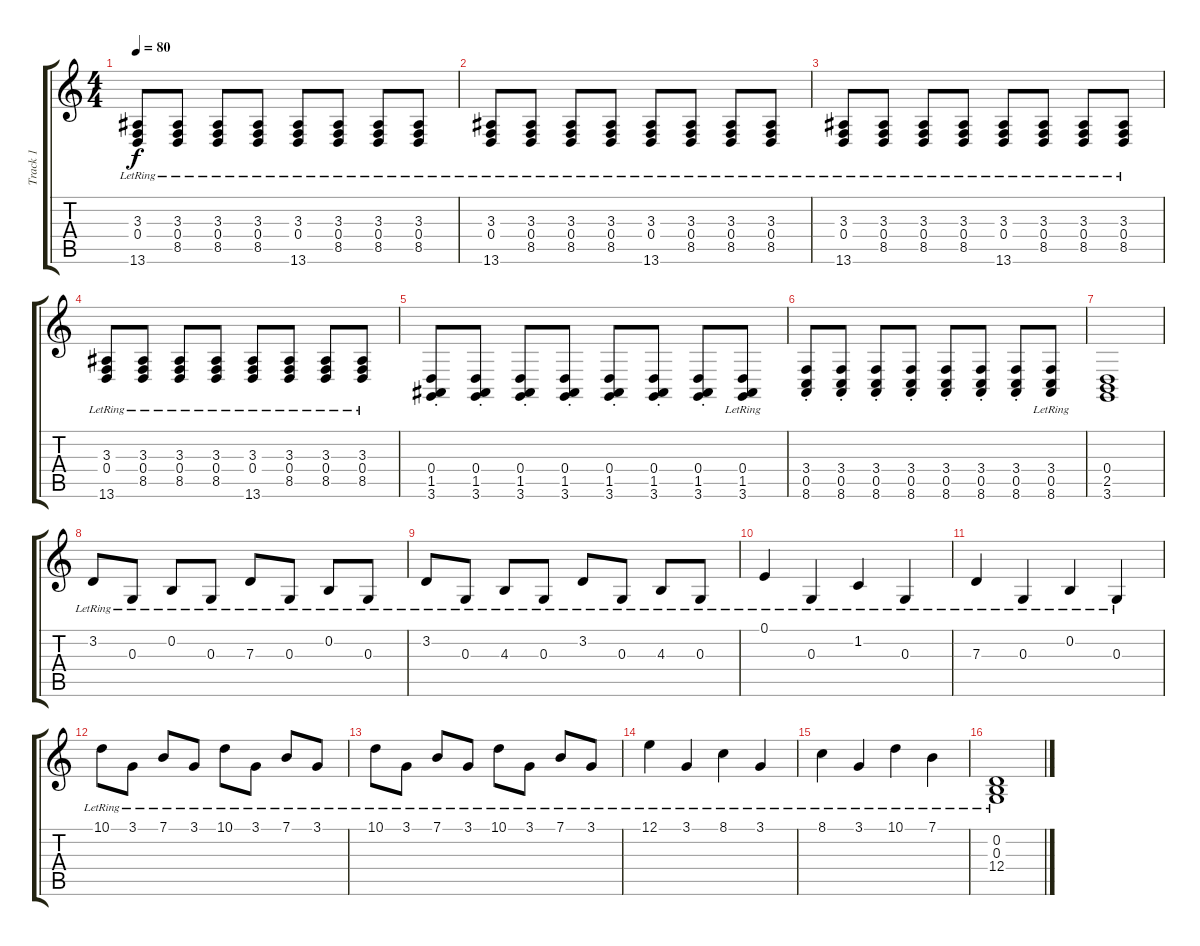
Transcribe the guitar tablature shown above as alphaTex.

\track ("Track 1" "Track 1") {instrument acousticgrandpiano}
\staff {score tabs}
\tuning (E4 B3 G3 D3 A2 E2) {hide}
\ts (4 4)
\tempo 80
\clef g2
\ks c
(3.3{lr} 0.4{lr} 13.6{lr}).8{dy f} (3.3{lr} 0.4{lr} 8.5{lr}).8 (3.3{lr} 0.4{lr} 8.5{lr}).8 (3.3{lr} 0.4{lr} 8.5{lr}).8 (3.3{lr} 0.4{lr} 13.6{lr}).8 (3.3{lr} 0.4{lr} 8.5{lr}).8 (3.3{lr} 0.4{lr} 8.5{lr}).8 (3.3{lr} 0.4{lr} 8.5{lr}).8 |
(3.3{lr} 0.4{lr} 13.6{lr}).8 (3.3{lr} 0.4{lr} 8.5{lr}).8 (3.3{lr} 0.4{lr} 8.5{lr}).8 (3.3{lr} 0.4{lr} 8.5{lr}).8 (3.3{lr} 0.4{lr} 13.6{lr}).8 (3.3{lr} 0.4{lr} 8.5{lr}).8 (3.3{lr} 0.4{lr} 8.5{lr}).8 (3.3{lr} 0.4{lr} 8.5{lr}).8 |
(3.3{lr} 0.4{lr} 13.6{lr}).8 (3.3{lr} 0.4{lr} 8.5{lr}).8 (3.3{lr} 0.4{lr} 8.5{lr}).8 (3.3{lr} 0.4{lr} 8.5{lr}).8 (3.3{lr} 0.4{lr} 13.6{lr}).8 (3.3{lr} 0.4{lr} 8.5{lr}).8 (3.3{lr} 0.4{lr} 8.5{lr}).8 (3.3{lr} 0.4{lr} 8.5{lr}).8 |
(3.3{lr} 0.4{lr} 13.6{lr}).8 (3.3{lr} 0.4{lr} 8.5{lr}).8 (3.3{lr} 0.4{lr} 8.5{lr}).8 (3.3{lr} 0.4{lr} 8.5{lr}).8 (3.3{lr} 0.4{lr} 13.6{lr}).8 (3.3{lr} 0.4{lr} 8.5{lr}).8 (3.3{lr} 0.4{lr} 8.5{lr}).8 (3.3{lr} 0.4{lr} 8.5{lr}).8 |
(0.4{st} 1.5{st} 3.6{st}).8 (0.4{st} 1.5{st} 3.6{st}).8 (0.4{st} 1.5{st} 3.6{st}).8 (0.4{st} 1.5{st} 3.6{st}).8 (0.4{st} 1.5{st} 3.6{st}).8 (0.4{st} 1.5{st} 3.6{st}).8 (0.4{st} 1.5{st} 3.6{st}).8 (0.4{lr} 1.5{lr} 3.6{lr}).8 |
(3.4{st} 0.5{st} 8.6{st}).8 (3.4{st} 0.5{st} 8.6{st}).8 (3.4{st} 0.5{st} 8.6{st}).8 (3.4{st} 0.5{st} 8.6{st}).8 (3.4{st} 0.5{st} 8.6{st}).8 (3.4{st} 0.5{st} 8.6{st}).8 (3.4{st} 0.5{st} 8.6{st}).8 (3.4 0.5{lr} 8.6).8 |
(0.4 2.5 3.6).1 |
3.2{lr}.8 0.3{lr}.8 0.2{lr}.8 0.3{lr}.8 7.3{lr}.8 0.3{lr}.8 0.2{lr}.8 0.3{lr}.8 |
3.2{lr}.8 0.3{lr}.8 4.3{lr}.8 0.3{lr}.8 3.2{lr}.8 0.3{lr}.8 4.3{lr}.8 0.3{lr}.8 |
0.1{lr}.4 0.3{lr}.4 1.2{lr}.4 0.3{lr}.4 |
7.3{lr}.4 0.3{lr}.4 0.2{lr}.4 0.3{lr}.4 |
10.1{lr}.8 3.1{lr}.8 7.1{lr}.8 3.1{lr}.8 10.1{lr}.8 3.1{lr}.8 7.1{lr}.8 3.1{lr}.8 |
10.1{lr}.8 3.1{lr}.8 7.1{lr}.8 3.1{lr}.8 10.1{lr}.8 3.1{lr}.8 7.1{lr}.8 3.1{lr}.8 |
12.1{lr}.4 3.1{lr}.4 8.1{lr}.4 3.1{lr}.4 |
8.1{lr}.4 3.1{lr}.4 10.1{lr}.4 7.1{lr}.4 |
(0.2{lr} 0.3{lr} 12.4{lr}).1
